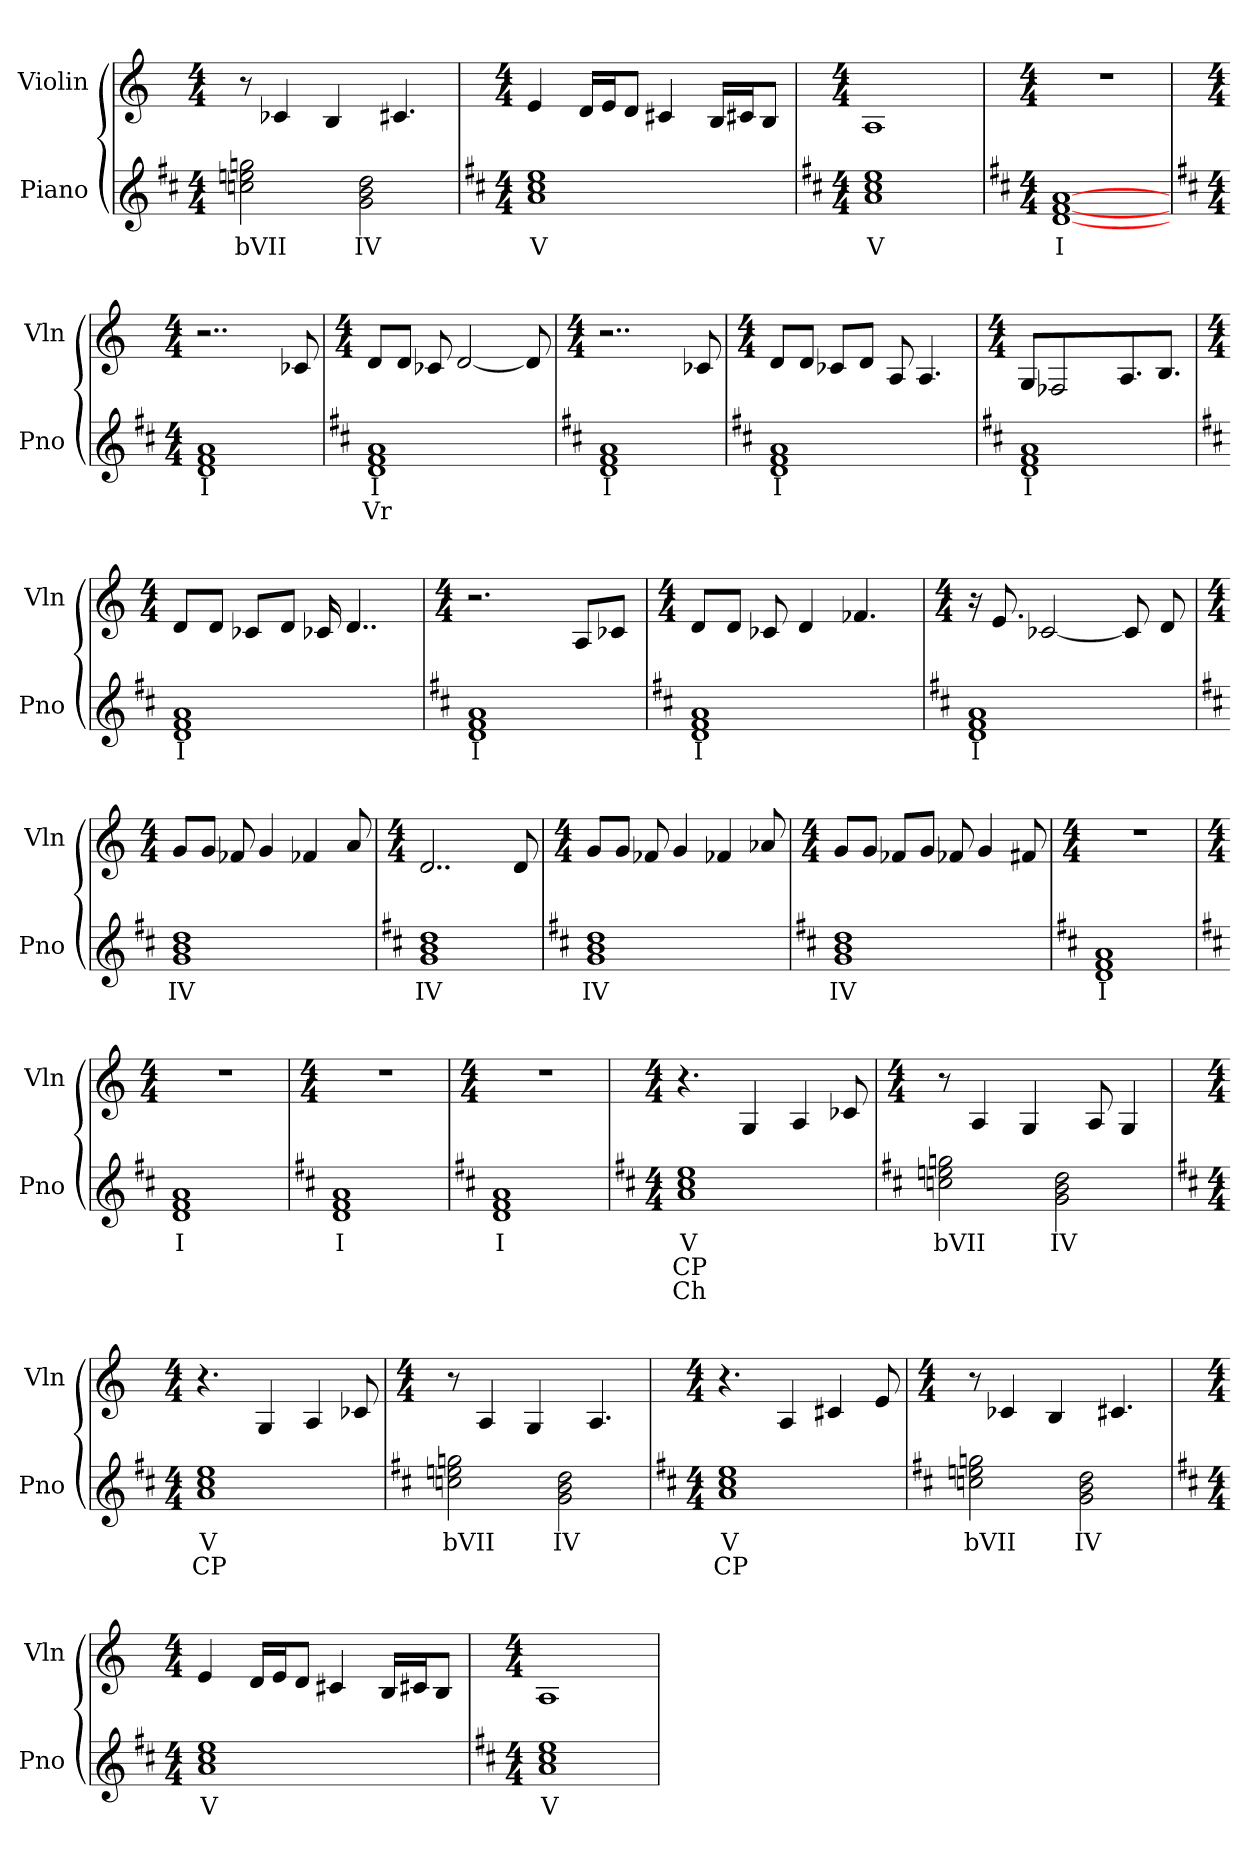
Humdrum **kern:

**kern	**text	**text	**text	**kern
*part2	*part2	*part2	*part2	*part1
*staff2	*staff2	*staff2	*staff2	*staff1
*I"Piano	*	*	*	*I"Violin
*I'Pno	*	*	*	*I'Vln
*k[f#c#]	*	*	*	*
*D:	*	*	*	*
*M4/4	*	*	*	*M4/4
=	=	=	=	=
2ccn 2een 2ggn	bVII	.	.	8r
.	.	.	.	4c-X
.	.	.	.	4B
2g 2b 2dd	IV	.	.	.
.	.	.	.	4.c#X
=	=	=	=	=
*k[f#c#]	*	*	*	*
*D:	*	*	*	*
*M4/4	*	*	*	*M4/4
1a 1cc# 1ee	V	.	.	4e
.	.	.	.	16dLL
.	.	.	.	16eJ
.	.	.	.	8dJ
.	.	.	.	4c#X
.	.	.	.	16BLL
.	.	.	.	16c#XJ
.	.	.	.	8BJ
=	=	=	=	=
*k[f#c#]	*	*	*	*
*D:	*	*	*	*
*M4/4	*	*	*	*M4/4
1a 1cc# 1ee	V	.	.	1A
=	=	=	=	=
*k[f#c#]	*	*	*	*
*D:	*	*	*	*
*M4/4	*	*	*	*M4/4
[1d [1f# [1a	I	.	.	1r
=	=	=	=	=
*k[f#c#]	*	*	*	*
*D:	*	*	*	*
*M4/4	*	*	*	*M4/4
1d 1f# 1a	I	.	.	2..r
.	.	.	.	8c-X
=	=	=	=	=
*k[f#c#]	*	*	*	*
*D:	*	*	*	*
*	*	*	*	*M4/4
1d 1f# 1a	I	Vr	.	8dL
.	.	.	.	8dJ
.	.	.	.	8c-X
.	.	.	.	[2d
.	.	.	.	8d]
=	=	=	=	=
*k[f#c#]	*	*	*	*
*D:	*	*	*	*
*	*	*	*	*M4/4
1d 1f# 1a	I	.	.	2..r
.	.	.	.	8c-X
=	=	=	=	=
*k[f#c#]	*	*	*	*
*D:	*	*	*	*
*	*	*	*	*M4/4
1d 1f# 1a	I	.	.	8dL
.	.	.	.	8dJ
.	.	.	.	8c-XL
.	.	.	.	8dJ
.	.	.	.	8A
.	.	.	.	4.A
=	=	=	=	=
*k[f#c#]	*	*	*	*
*D:	*	*	*	*
*	*	*	*	*M4/4
1d 1f# 1a	I	.	.	8G
.	.	.	.	2F-X
.	.	.	.	8.A
.	.	.	.	8.BJ
=	=	=	=	=
*k[f#c#]	*	*	*	*
*D:	*	*	*	*
*	*	*	*	*M4/4
1d 1f# 1a	I	.	.	8dL
.	.	.	.	8dJ
.	.	.	.	8c-XL
.	.	.	.	8dJ
.	.	.	.	16c-X
.	.	.	.	4..d
=	=	=	=	=
*k[f#c#]	*	*	*	*
*D:	*	*	*	*
*	*	*	*	*M4/4
1d 1f# 1a	I	.	.	2.r
.	.	.	.	8AL
.	.	.	.	8c-XJ
=	=	=	=	=
*k[f#c#]	*	*	*	*
*D:	*	*	*	*
*	*	*	*	*M4/4
1d 1f# 1a	I	.	.	8dL
.	.	.	.	8dJ
.	.	.	.	8c-X
.	.	.	.	4d
.	.	.	.	4.f-X
=	=	=	=	=
*k[f#c#]	*	*	*	*
*D:	*	*	*	*
*	*	*	*	*M4/4
1d 1f# 1a	I	.	.	16r
.	.	.	.	8.e
.	.	.	.	[2c-X
.	.	.	.	8c-]
.	.	.	.	8d
=	=	=	=	=
*k[f#c#]	*	*	*	*
*D:	*	*	*	*
*	*	*	*	*M4/4
1g 1b 1dd	IV	.	.	8gL
.	.	.	.	8gJ
.	.	.	.	8f-X
.	.	.	.	4g
.	.	.	.	4f-X
.	.	.	.	8a
=	=	=	=	=
*k[f#c#]	*	*	*	*
*D:	*	*	*	*
*	*	*	*	*M4/4
1g 1b 1dd	IV	.	.	2..d
.	.	.	.	8d
=	=	=	=	=
*k[f#c#]	*	*	*	*
*D:	*	*	*	*
*	*	*	*	*M4/4
1g 1b 1dd	IV	.	.	8gL
.	.	.	.	8gJ
.	.	.	.	8f-X
.	.	.	.	4g
.	.	.	.	4f-X
.	.	.	.	8a-X
=	=	=	=	=
*k[f#c#]	*	*	*	*
*D:	*	*	*	*
*	*	*	*	*M4/4
1g 1b 1dd	IV	.	.	8gL
.	.	.	.	8gJ
.	.	.	.	8f-XL
.	.	.	.	8gJ
.	.	.	.	8f-X
.	.	.	.	4g
.	.	.	.	8f#X
=	=	=	=	=
*k[f#c#]	*	*	*	*
*D:	*	*	*	*
*	*	*	*	*M4/4
1d 1f# 1a	I	.	.	1r
=	=	=	=	=
*k[f#c#]	*	*	*	*
*D:	*	*	*	*
*	*	*	*	*M4/4
1d 1f# 1a	I	.	.	1r
=	=	=	=	=
*k[f#c#]	*	*	*	*
*D:	*	*	*	*
*	*	*	*	*M4/4
1d 1f# 1a	I	.	.	1r
=	=	=	=	=
*k[f#c#]	*	*	*	*
*D:	*	*	*	*
*	*	*	*	*M4/4
1d 1f# 1a	I	.	.	1r
=	=	=	=	=
*k[f#c#]	*	*	*	*
*D:	*	*	*	*
*M4/4	*	*	*	*M4/4
1a 1cc# 1ee	V	CP	Ch	4.r
.	.	.	.	4G
.	.	.	.	4A
.	.	.	.	8c-X
=	=	=	=	=
*k[f#c#]	*	*	*	*
*D:	*	*	*	*
*	*	*	*	*M4/4
2ccn 2een 2ggn	bVII	.	.	8r
.	.	.	.	4A
.	.	.	.	4G
2g 2b 2dd	IV	.	.	.
.	.	.	.	8A
.	.	.	.	4G
=	=	=	=	=
*k[f#c#]	*	*	*	*
*D:	*	*	*	*
*M4/4	*	*	*	*M4/4
1a 1cc# 1ee	V	CP	.	4.r
.	.	.	.	4G
.	.	.	.	4A
.	.	.	.	8c-X
=	=	=	=	=
*k[f#c#]	*	*	*	*
*D:	*	*	*	*
*	*	*	*	*M4/4
2ccn 2een 2ggn	bVII	.	.	8r
.	.	.	.	4A
.	.	.	.	4G
2g 2b 2dd	IV	.	.	.
.	.	.	.	4.A
=	=	=	=	=
*k[f#c#]	*	*	*	*
*D:	*	*	*	*
*M4/4	*	*	*	*M4/4
1a 1cc# 1ee	V	CP	.	4.r
.	.	.	.	4A
.	.	.	.	4c#X
.	.	.	.	8e
=	=	=	=	=
*k[f#c#]	*	*	*	*
*D:	*	*	*	*
*	*	*	*	*M4/4
2ccn 2een 2ggn	bVII	.	.	8r
.	.	.	.	4c-X
.	.	.	.	4B
2g 2b 2dd	IV	.	.	.
.	.	.	.	4.c#X
=	=	=	=	=
*k[f#c#]	*	*	*	*
*D:	*	*	*	*
*M4/4	*	*	*	*M4/4
1a 1cc# 1ee	V	.	.	4e
.	.	.	.	16dLL
.	.	.	.	16eJ
.	.	.	.	8dJ
.	.	.	.	4c#X
.	.	.	.	16BLL
.	.	.	.	16c#XJ
.	.	.	.	8BJ
=	=	=	=	=
*k[f#c#]	*	*	*	*
*D:	*	*	*	*
*M4/4	*	*	*	*M4/4
1a 1cc# 1ee	V	.	.	1A
=	=	=	=	=
*-	*-	*-	*-	*-
